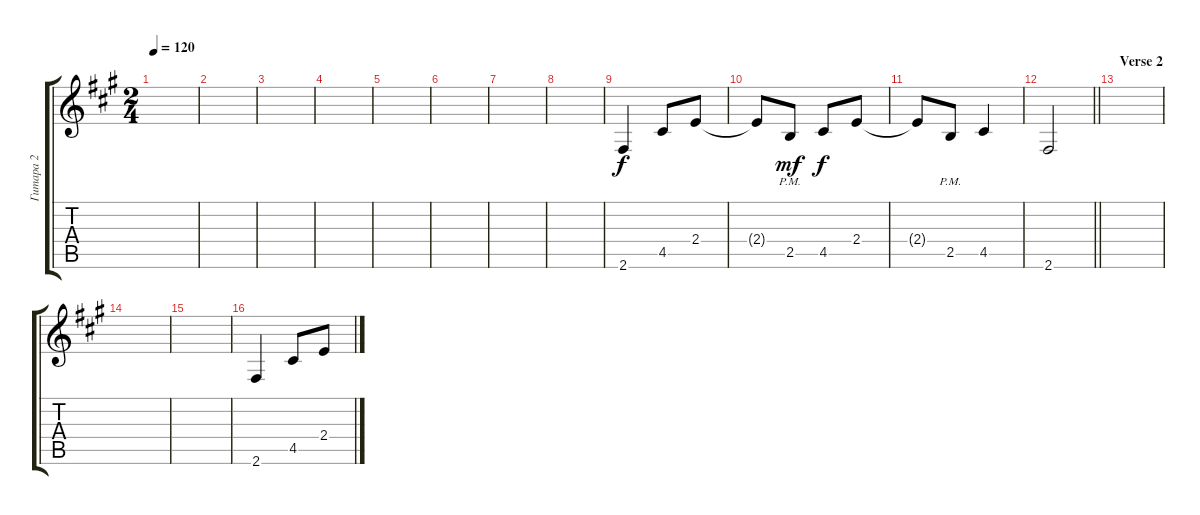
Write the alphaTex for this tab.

\track ("Гитара 2" "Гитара 2") {instrument acousticguitarsteel}
\staff {score tabs}
\tuning (E4 B3 G3 D3 A2 E2) {hide}
\ts (2 4)
\tempo 120
\clef g2
\ks f#minor
|
|
|
|
|
|
|
|
2.6.4 4.5.8 2.4.8 |
2.4{t}.8 2.5{pm}.8{dy mf} 4.5.8{dy f} 2.4.8 |
2.4{t}.8 2.5{pm}.8 4.5.4 |
\barLineRight lightlight
2.6.2 |
\section ("" "Verse 2")
|
|
|
2.6.4 4.5.8 2.4.8
